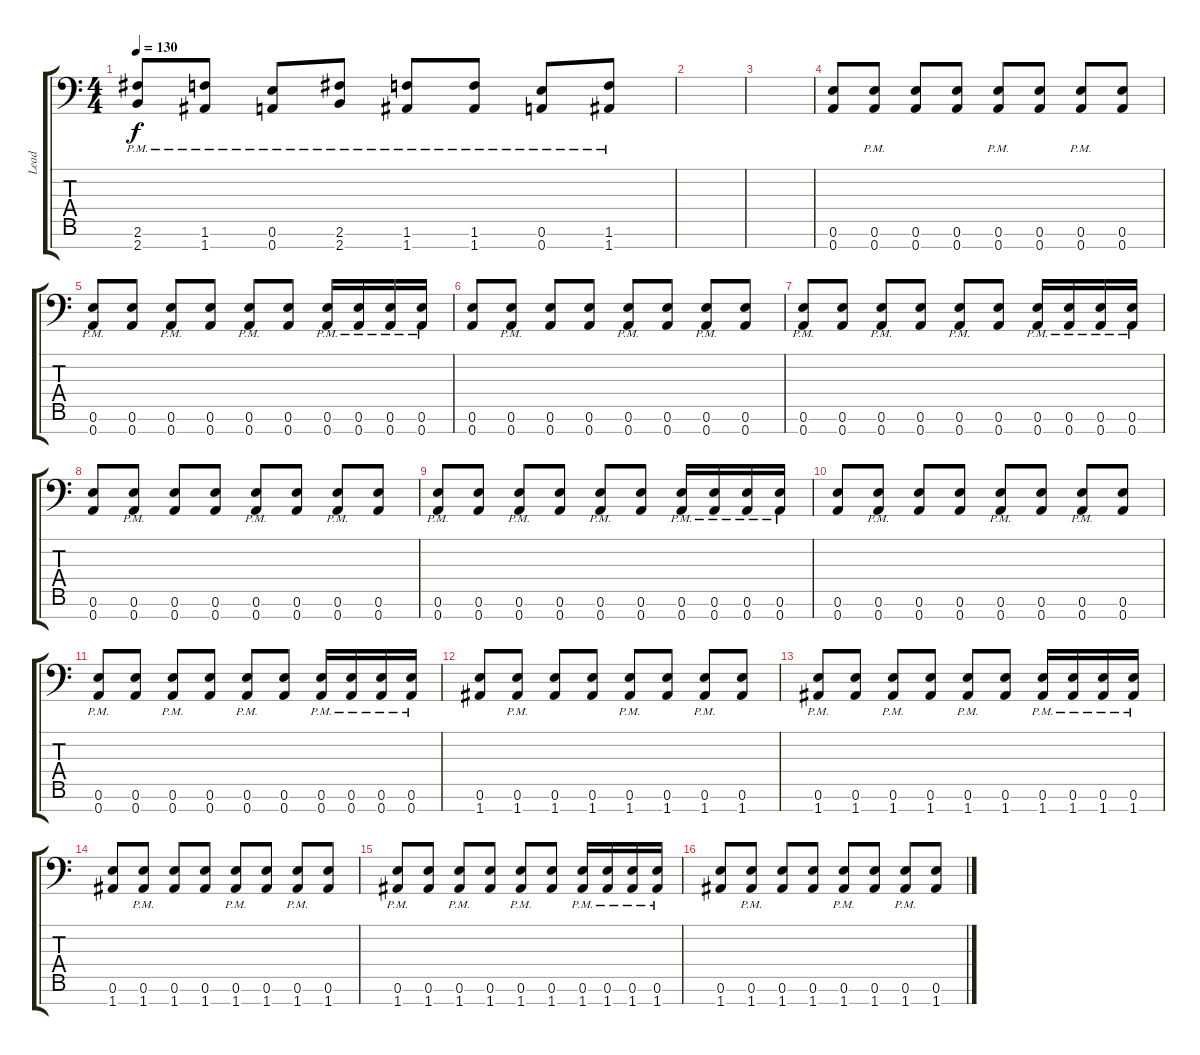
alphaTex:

\track ("Lead" "Lead") {instrument distortionguitar}
\staff {score tabs}
\tuning (E4 B3 G3 D3 A2 E2 A1) {hide}
\ts (4 4)
\tempo 130
\clef f4
\ks c
(2.6{pm} 2.7{pm}).8{dy f} (1.6{pm} 1.7{pm}).8 (0.6{pm} 0.7{pm}).8 (2.6{pm} 2.7{pm}).8 (1.6{pm} 1.7{pm}).8 (1.6{pm} 1.7{pm}).8 (0.6{pm} 0.7{pm}).8 (1.6{pm} 1.7{pm}).8 |
|
|
(0.6 0.7).8 (0.6{pm} 0.7{pm}).8 (0.6 0.7).8 (0.6 0.7).8 (0.6{pm} 0.7{pm}).8 (0.6 0.7).8 (0.6{pm} 0.7{pm}).8 (0.6 0.7).8 |
(0.6{pm} 0.7{pm}).8 (0.6 0.7).8 (0.6{pm} 0.7{pm}).8 (0.6 0.7).8 (0.6{pm} 0.7{pm}).8 (0.6 0.7).8 (0.6{pm} 0.7{pm}).16 (0.6{pm} 0.7{pm}).16 (0.6{pm} 0.7{pm}).16 (0.6{pm} 0.7{pm}).16 |
(0.6 0.7).8 (0.6{pm} 0.7{pm}).8 (0.6 0.7).8 (0.6 0.7).8 (0.6{pm} 0.7{pm}).8 (0.6 0.7).8 (0.6{pm} 0.7{pm}).8 (0.6 0.7).8 |
(0.6{pm} 0.7{pm}).8 (0.6 0.7).8 (0.6{pm} 0.7{pm}).8 (0.6 0.7).8 (0.6{pm} 0.7{pm}).8 (0.6 0.7).8 (0.6{pm} 0.7{pm}).16 (0.6{pm} 0.7{pm}).16 (0.6{pm} 0.7{pm}).16 (0.6{pm} 0.7{pm}).16 |
(0.6 0.7).8 (0.6{pm} 0.7{pm}).8 (0.6 0.7).8 (0.6 0.7).8 (0.6{pm} 0.7{pm}).8 (0.6 0.7).8 (0.6{pm} 0.7{pm}).8 (0.6 0.7).8 |
(0.6{pm} 0.7{pm}).8 (0.6 0.7).8 (0.6{pm} 0.7{pm}).8 (0.6 0.7).8 (0.6{pm} 0.7{pm}).8 (0.6 0.7).8 (0.6{pm} 0.7{pm}).16 (0.6{pm} 0.7{pm}).16 (0.6{pm} 0.7{pm}).16 (0.6{pm} 0.7{pm}).16 |
(0.6 0.7).8 (0.6{pm} 0.7{pm}).8 (0.6 0.7).8 (0.6 0.7).8 (0.6{pm} 0.7{pm}).8 (0.6 0.7).8 (0.6{pm} 0.7{pm}).8 (0.6 0.7).8 |
(0.6{pm} 0.7{pm}).8 (0.6 0.7).8 (0.6{pm} 0.7{pm}).8 (0.6 0.7).8 (0.6{pm} 0.7{pm}).8 (0.6 0.7).8 (0.6{pm} 0.7{pm}).16 (0.6{pm} 0.7{pm}).16 (0.6{pm} 0.7{pm}).16 (0.6{pm} 0.7{pm}).16 |
(0.6 1.7).8 (0.6{pm} 1.7{pm}).8 (0.6 1.7).8 (0.6 1.7).8 (0.6{pm} 1.7{pm}).8 (0.6 1.7).8 (0.6{pm} 1.7{pm}).8 (0.6 1.7).8 |
(0.6{pm} 1.7{pm}).8 (0.6 1.7).8 (0.6{pm} 1.7{pm}).8 (0.6 1.7).8 (0.6{pm} 1.7{pm}).8 (0.6 1.7).8 (0.6{pm} 1.7{pm}).16 (0.6{pm} 1.7{pm}).16 (0.6{pm} 1.7{pm}).16 (0.6{pm} 1.7{pm}).16 |
(0.6 1.7).8 (0.6{pm} 1.7{pm}).8 (0.6 1.7).8 (0.6 1.7).8 (0.6{pm} 1.7{pm}).8 (0.6 1.7).8 (0.6{pm} 1.7{pm}).8 (0.6 1.7).8 |
(0.6{pm} 1.7{pm}).8 (0.6 1.7).8 (0.6{pm} 1.7{pm}).8 (0.6 1.7).8 (0.6{pm} 1.7{pm}).8 (0.6 1.7).8 (0.6{pm} 1.7{pm}).16 (0.6{pm} 1.7{pm}).16 (0.6{pm} 1.7{pm}).16 (0.6{pm} 1.7{pm}).16 |
(0.6 1.7).8 (0.6{pm} 1.7{pm}).8 (0.6 1.7).8 (0.6 1.7).8 (0.6{pm} 1.7{pm}).8 (0.6 1.7).8 (0.6{pm} 1.7{pm}).8 (0.6 1.7).8
